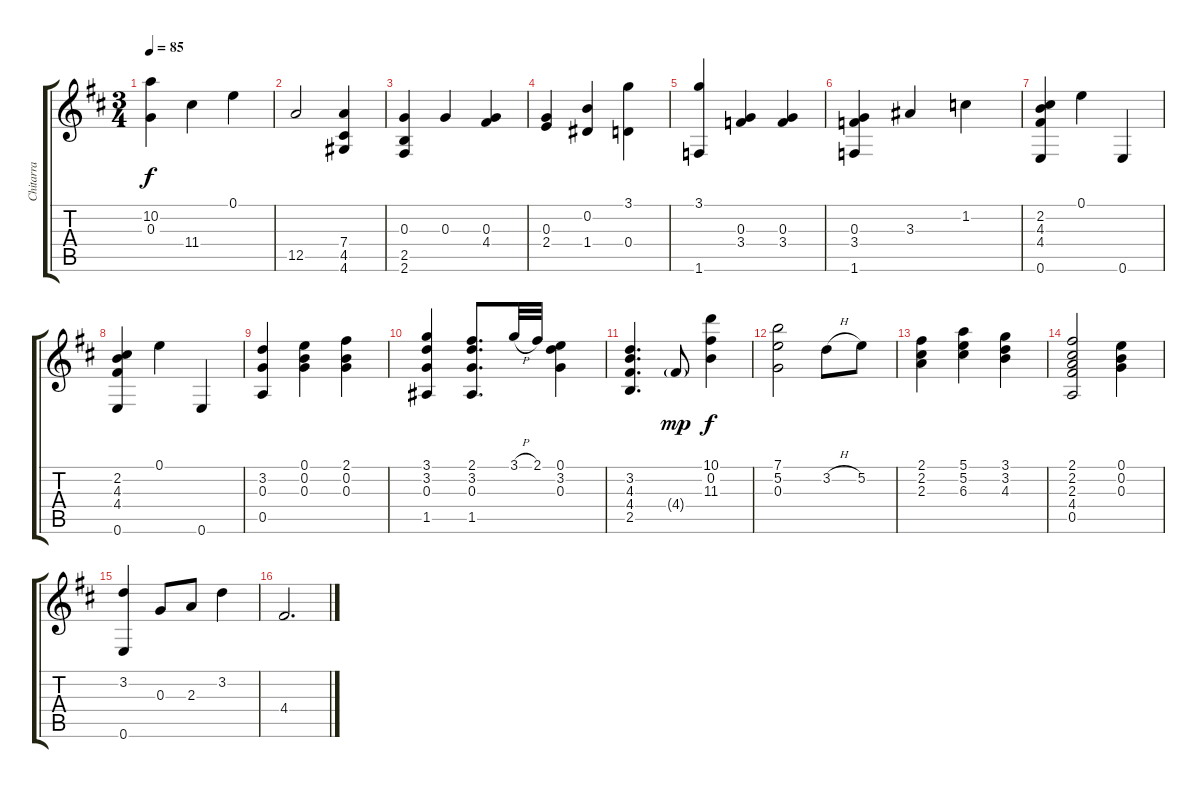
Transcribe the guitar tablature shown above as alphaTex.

\track ("Chitarra" "Chitarra") {instrument acousticguitarnylon}
\staff {score tabs}
\tuning (E4 B3 G3 D3 A2 E2) {hide}
\ts (3 4)
\tempo 85
\clef g2
\ks d
(10.2 0.3).4{dy f} 11.4.4 0.1.4 |
12.5.2 (7.4 4.5 4.6).4 |
(0.3 2.5 2.6).4 0.3.4 (0.3 4.4).4 |
(0.3 2.4).4 (0.2 1.4).4 (3.1 0.4).4 |
(3.1 1.6).4 (0.3 3.4).4 (0.3 3.4).4 |
(0.3 3.4 1.6).4 3.3.4 1.2.4 |
(2.2 4.3 4.4 0.6).4 0.1.4 0.6.4 |
(2.2 4.3 4.4 0.6).4 0.1.4 0.6.4 |
(3.2 0.3 0.5).4 (0.1 0.2 0.3).4 (2.1 0.2 0.3).4 |
(3.1 3.2 0.3 1.5).4 (2.1 3.2 0.3 1.5).8{d} 3.1{h}.32 2.1.32 (0.1 3.2 0.3).4 |
(3.2 4.3 4.4 2.5).4{d} 4.4{g}.8{dy mp} (10.1 0.2 11.3).4{dy f} |
(7.1 5.2 0.3).2 3.2{h}.8 5.2.8 |
(2.1 2.2 2.3).4 (5.1 5.2 6.3).4 (3.1 3.2 4.3).4 |
(2.1 2.2 2.3 4.4 0.5).2 (0.1 0.2 0.3).4 |
(3.2 0.6).4 0.3.8 2.3.8 3.2.4 |
4.4.2{d}
